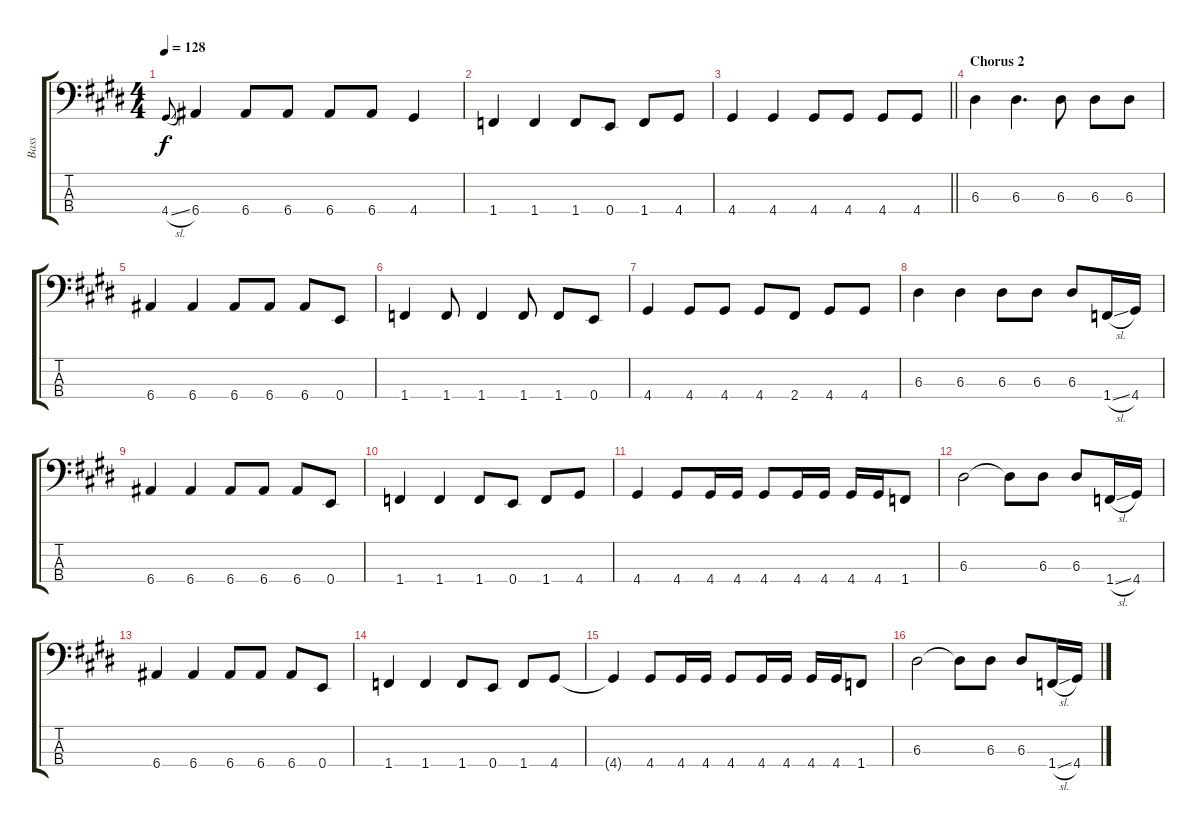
\track ("Bass" "Bass") {instrument electricbasspick}
\staff {score tabs}
\tuning (G2 D2 A1 E1) {hide}
\ts (4 4)
\tempo 128
\clef f4
\ks e
4.4{sl}.8{gr onbeat dy f} 6.4.4 6.4.8 6.4.8 6.4.8 6.4.8 4.4.4 |
1.4.4 1.4.4 1.4.8 0.4.8 1.4.8 4.4.8 |
\barLineRight lightlight
4.4.4 4.4.4 4.4.8 4.4.8 4.4.8 4.4.8 |
\section ("" "Chorus 2")
6.3.4 6.3.4{d} 6.3.8 6.3.8 6.3.8 |
6.4.4 6.4.4 6.4.8 6.4.8 6.4.8 0.4.8 |
1.4.4 1.4.8 1.4.4 1.4.8 1.4.8 0.4.8 |
4.4.4 4.4.8 4.4.8 4.4.8 2.4.8 4.4.8 4.4.8 |
6.3.4 6.3.4 6.3.8 6.3.8 6.3.8 1.4{sl}.16 4.4.16 |
6.4.4 6.4.4 6.4.8 6.4.8 6.4.8 0.4.8 |
1.4.4 1.4.4 1.4.8 0.4.8 1.4.8 4.4.8 |
4.4.4 4.4.8 4.4.16 4.4.16 4.4.8 4.4.16 4.4.16 4.4.16 4.4.16 1.4.8 |
6.3.2 6.3{t}.8 6.3.8 6.3.8 1.4{sl}.16 4.4.16 |
6.4.4 6.4.4 6.4.8 6.4.8 6.4.8 0.4.8 |
1.4.4 1.4.4 1.4.8 0.4.8 1.4.8 4.4.8 |
4.4{t}.4 4.4.8 4.4.16 4.4.16 4.4.8 4.4.16 4.4.16 4.4.16 4.4.16 1.4.8 |
6.3.2 6.3{t}.8 6.3.8 6.3.8 1.4{sl}.16 4.4.16
